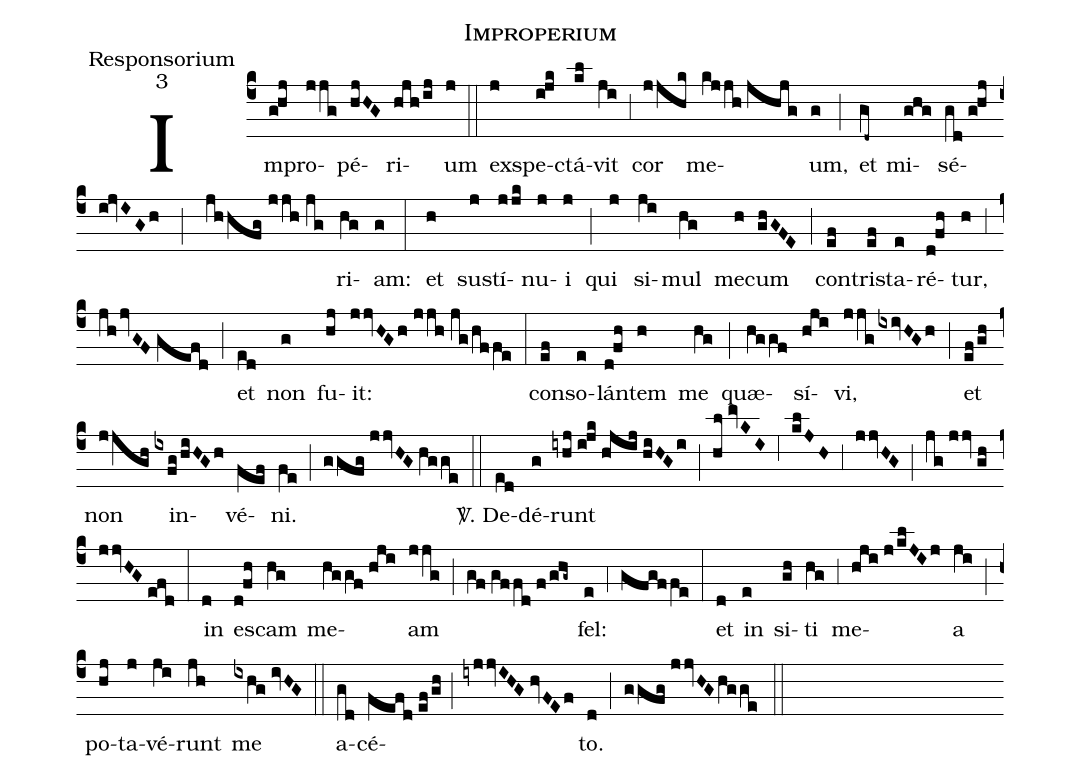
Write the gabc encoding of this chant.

name:Improperium;
office-part:Responsorium;
mode:3;
%%
(c4) Im(g!hj)pro(jjg)pé(hjHG)ri(hjh/ij)um(j) (::)
ex(j)spe(i!jk)ctá(kl)vit(ji) (,3) cor(jjhk) me(kjjh//jhjg)um,(g) (;) et(gd~) mi(ghg)sé(gd//g!hj//i!jvIGh;jhhfg//jjh//jg)ri(hg)am:(g) (:)
et(h) su(j)stí(jjk)nu(j)i(j) (;) qui(j) si(ji)mul(hg) me(h)cum(ghGFE) (;) con(ef)tri(ef)sta(e)ré(d!fh)tur,(h) (,3) (jh/jvGF//gefd) (;) et(ed) non(g) fu(hj)it:(jjvHGh//jjh//jg/hffe) (:)
con(ef)so(e)lán(d!fh)tem(h) me(hg) (;) quæ(hggf)sí(hji)vi,(jjg/ixivHGh) (;) et(ef/gh) non(jjgh) in(ixfg/hiHGh)vé(fef)ni.(fe) (;) (ggfg//jjvHG//hgge) (::)

<sp>V/</sp>. De(ed)dé(g)runt(iyhj//i!jk//hjij//hiHGi) (;) (hl//mvKI) (,6) (klJH) (,3) (jjvHG) (;) (jg//jjv//gh//jjvHG//efd) (:)
in(d) e(d!fh)scam(hg) me(hggf//hji)am(jjg) (;) (gf//gffd//f/ghg~) fel:(e) (,4) (gfgffe) (:)
et(d) in(e) si(gh)ti(hg) (,3) me(hji//j/klJIj)a(ji) (;) po(hj)ta(j)vé(ji)runt(jh) me(ixhg//ivHG) (::)
a(gd)cé(fefd//ef/gh;iyjjvIHG//hvFEf)to.(d) (;) (ggfg//jjvHG/hgge) (::)
